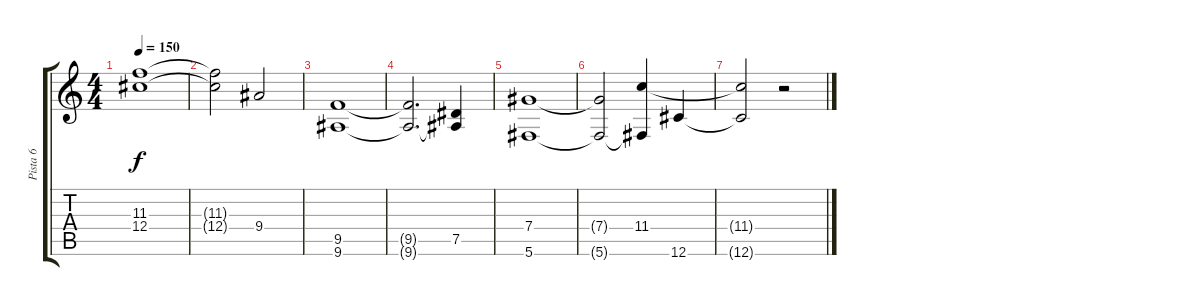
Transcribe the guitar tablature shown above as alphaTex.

\track ("Pista 6" "Pista 6") {instrument electricguitarclean}
\staff {score tabs}
\tuning (Eb4 Bb3 Gb3 Db3 Ab2 Db2) {hide}
\ts (4 4)
\tempo 150
\clef g2
\ks c
(11.3 12.4).1{dy f} |
(11.3{t} 12.4{t}).2 9.4.2 |
(9.5 9.6).1 |
(9.5{t} 9.6{t}).2{d} (7.5 9.6{t}).4 |
(7.4 5.6).1 |
(7.4{t} 5.6{t}).2 (11.4 5.6{t}).4 12.6.4 |
(11.4{t} 12.6{t}).2 r.2
